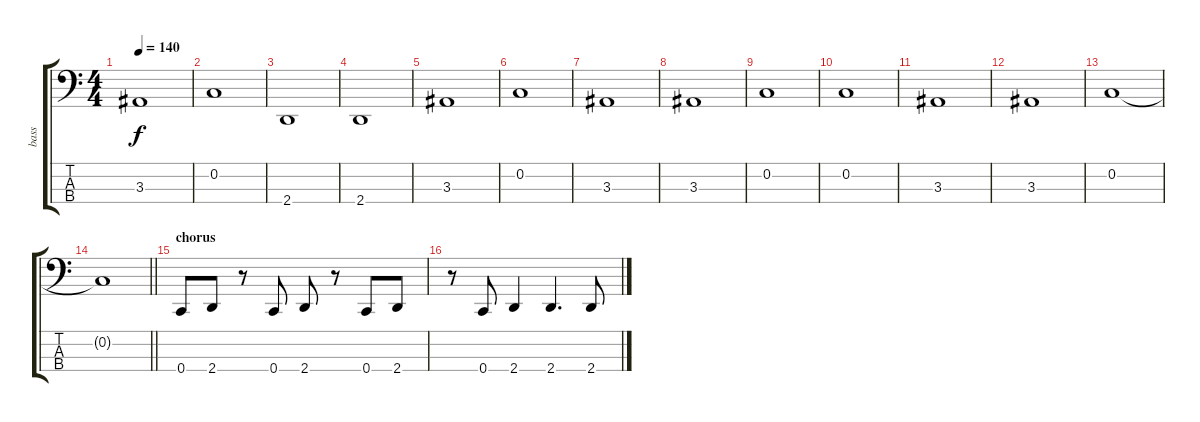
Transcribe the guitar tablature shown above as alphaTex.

\track ("bass" "bass") {instrument electricbassfinger}
\staff {score tabs}
\tuning (F2 C2 G1 C1) {hide}
\ts (4 4)
\tempo 140
\clef f4
\ks c
3.3.1{dy f} |
0.2.1 |
2.4.1 |
2.4.1 |
3.3.1 |
0.2.1 |
3.3.1 |
3.3.1 |
0.2.1 |
0.2.1 |
3.3.1 |
3.3.1 |
0.2.1 |
\barLineRight lightlight
0.2{t}.1 |
\section ("" "chorus")
0.4.8 2.4.8 r.8 0.4.8 2.4.8 r.8 0.4.8 2.4.8 |
r.8 0.4.8 2.4.4 2.4.4{d} 2.4.8
